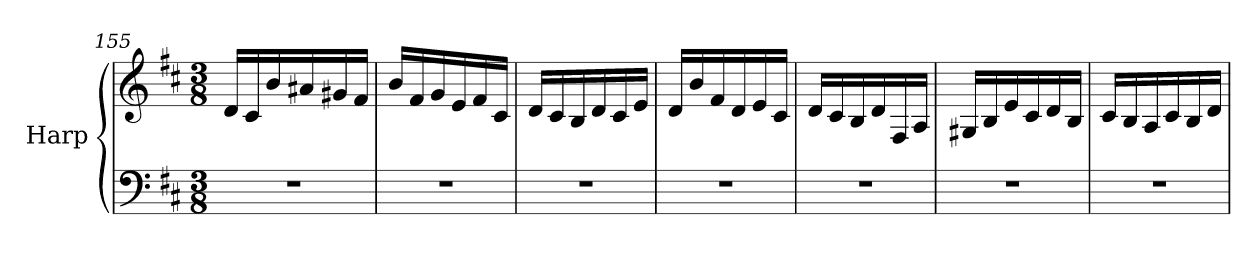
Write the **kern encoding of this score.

**kern	**kern
*part1	*part1
*staff2	*staff1
*I"Harp	*
*I'Hp	*
*clefF4	*clefG2
*k[f#c#]	*k[f#c#]
*M3/8	*M3/8
=155	=155
4.r	16d/LL
.	16c#/
.	16b/
.	16a#X/
.	16g#X/
.	16f#/JJ
=156	=156
4.r	16b/LL
.	16f#/
.	16g/
.	16e/
.	16f#/
.	16c#/JJ
=157	=157
4.r	16d/LL
.	16c#/
.	16B/
.	16d/
.	16c#/
.	16e/JJ
=158	=158
4.r	16d/LL
.	16b/
.	16f#/
.	16d/
.	16e/
.	16c#/JJ
=159	=159
4.r	16d/LL
.	16c#/
.	16B/
.	16d/
.	16F#/
.	16A/JJ
!!LO:LB:g=z
=160	=160
4.r	16G#X/LL
.	16B/
.	16e/
.	16c#/
.	16d/
.	16B/JJ
=161	=161
4.r	16c#/LL
.	16B/
.	16A/
.	16c#/
.	16B/
.	16d/JJ
=	=
*-	*-
